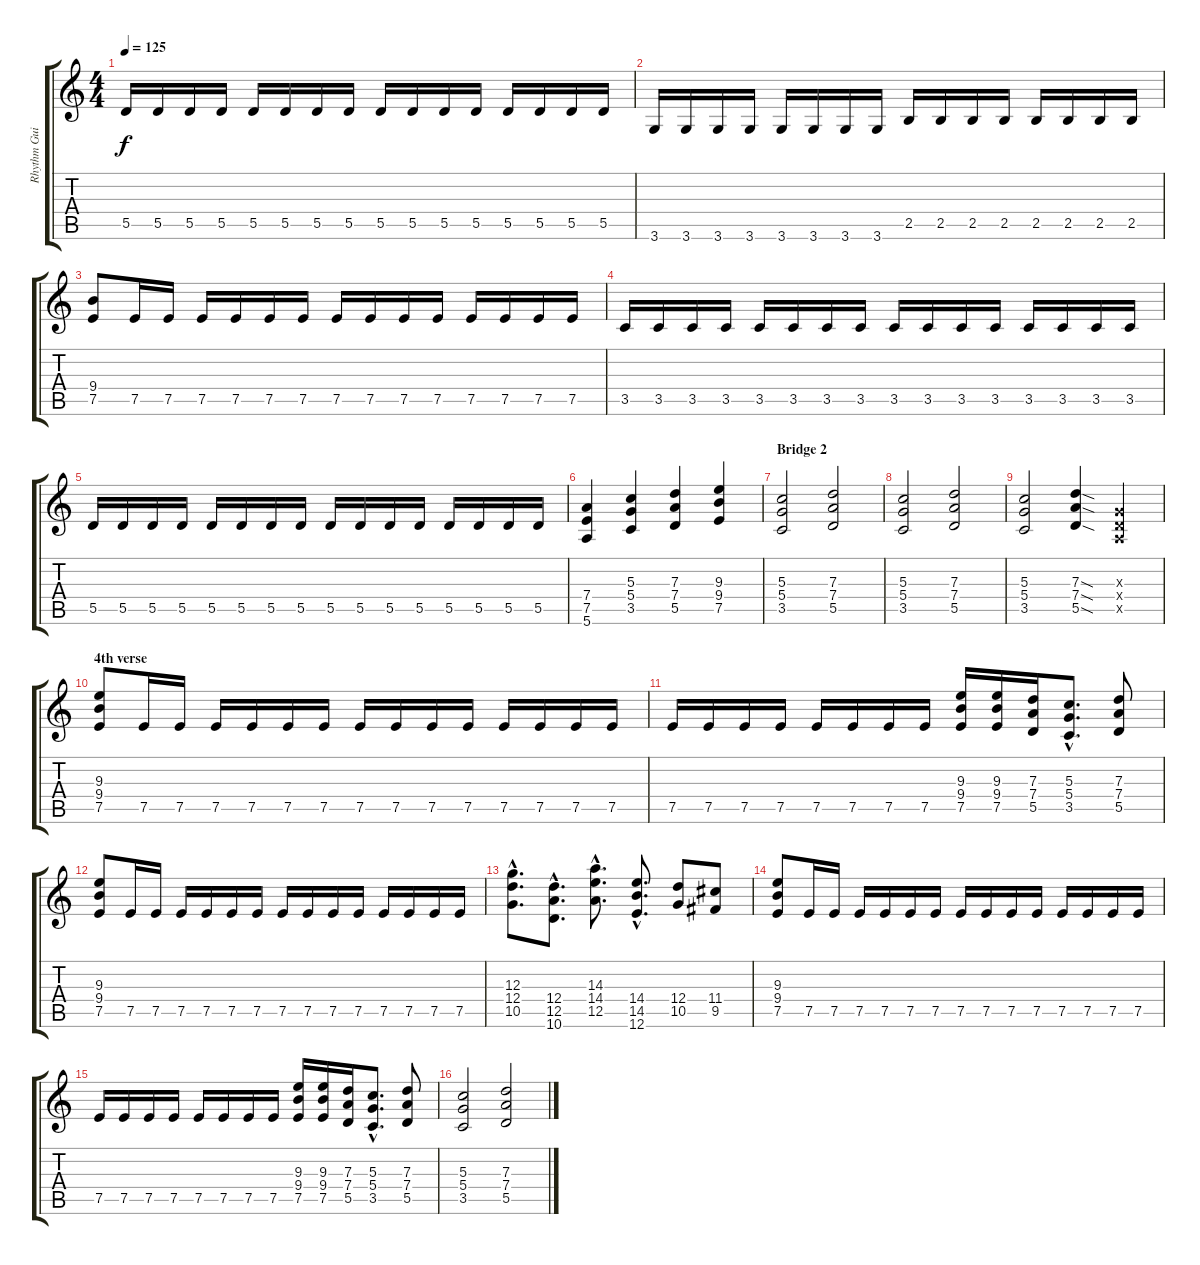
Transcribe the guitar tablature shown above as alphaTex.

\track ("Rhythm Guitar" "Rhythm Gui") {instrument distortionguitar}
\staff {score tabs}
\tuning (E4 B3 G3 D3 A2 E2) {hide}
\ts (4 4)
\tempo 125
\clef g2
\ks c
5.5.16{dy f} 5.5.16 5.5.16 5.5.16 5.5.16 5.5.16 5.5.16 5.5.16 5.5.16 5.5.16 5.5.16 5.5.16 5.5.16 5.5.16 5.5.16 5.5.16 |
3.6.16 3.6.16 3.6.16 3.6.16 3.6.16 3.6.16 3.6.16 3.6.16 2.5.16 2.5.16 2.5.16 2.5.16 2.5.16 2.5.16 2.5.16 2.5.16 |
(9.4 7.5).8 7.5.16 7.5.16 7.5.16 7.5.16 7.5.16 7.5.16 7.5.16 7.5.16 7.5.16 7.5.16 7.5.16 7.5.16 7.5.16 7.5.16 |
3.5.16 3.5.16 3.5.16 3.5.16 3.5.16 3.5.16 3.5.16 3.5.16 3.5.16 3.5.16 3.5.16 3.5.16 3.5.16 3.5.16 3.5.16 3.5.16 |
5.5.16 5.5.16 5.5.16 5.5.16 5.5.16 5.5.16 5.5.16 5.5.16 5.5.16 5.5.16 5.5.16 5.5.16 5.5.16 5.5.16 5.5.16 5.5.16 |
(7.4 7.5 5.6).4 (5.3 5.4 3.5).4 (7.3 7.4 5.5).4 (9.3 9.4 7.5).4 |
\section ("" "Bridge 2")
(5.3 5.4 3.5).2 (7.3 7.4 5.5).2 |
(5.3 5.4 3.5).2 (7.3 7.4 5.5).2 |
(5.3 5.4 3.5).2 (7.3{sod} 7.4{sod} 5.5{sod}).4 (0.3{x} 0.4{x} 0.5{x}).4 |
\section ("" "4th verse")
(9.3 9.4 7.5).8 7.5.16 7.5.16 7.5.16 7.5.16 7.5.16 7.5.16 7.5.16 7.5.16 7.5.16 7.5.16 7.5.16 7.5.16 7.5.16 7.5.16 |
7.5.16 7.5.16 7.5.16 7.5.16 7.5.16 7.5.16 7.5.16 7.5.16 (9.3 9.4 7.5).16 (9.3 9.4 7.5).16 (7.3 7.4 5.5).16 (5.3{hac} 5.4{hac} 3.5{hac}).8{d} (7.3 7.4 5.5).8 |
(9.3 9.4 7.5).8 7.5.16 7.5.16 7.5.16 7.5.16 7.5.16 7.5.16 7.5.16 7.5.16 7.5.16 7.5.16 7.5.16 7.5.16 7.5.16 7.5.16 |
(12.3{hac} 12.4{hac} 10.5{hac}).8{d} (12.4{hac} 12.5{hac} 10.6{hac}).8{d} (14.3{hac} 14.4{hac} 12.5{hac}).8{d} (14.4{hac} 14.5{hac} 12.6{hac}).8{d} (12.4 10.5).8 (11.4 9.5).8 |
(9.3 9.4 7.5).8 7.5.16 7.5.16 7.5.16 7.5.16 7.5.16 7.5.16 7.5.16 7.5.16 7.5.16 7.5.16 7.5.16 7.5.16 7.5.16 7.5.16 |
7.5.16 7.5.16 7.5.16 7.5.16 7.5.16 7.5.16 7.5.16 7.5.16 (9.3 9.4 7.5).16 (9.3 9.4 7.5).16 (7.3 7.4 5.5).16 (5.3{hac} 5.4{hac} 3.5{hac}).8{d} (7.3 7.4 5.5).8 |
(5.3 5.4 3.5).2 (7.3 7.4 5.5).2
